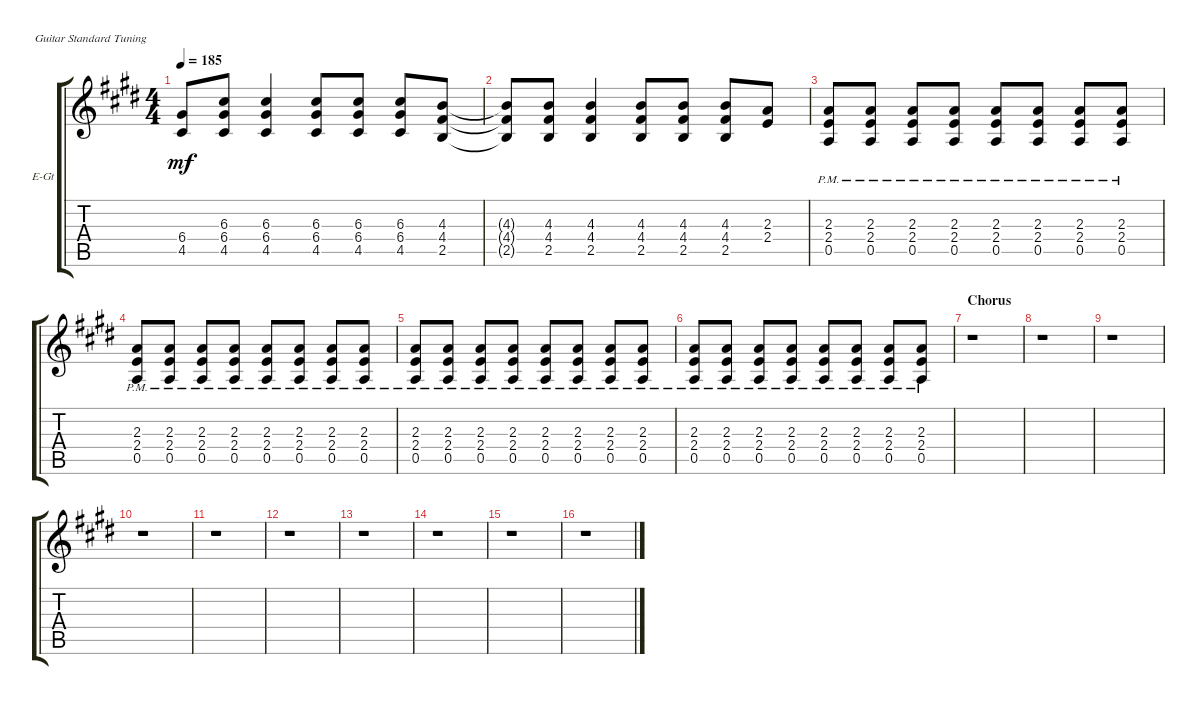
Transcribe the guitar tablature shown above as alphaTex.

\defaultSystemsLayout 4
\bracketExtendMode groupsimilarinstruments
\firstSystemTrackNameOrientation horizontal
\otherSystemsTrackNameOrientation horizontal
\track ("Guitar 5" "E-Gt") {instrument distortionguitar}
\staff {score tabs}
\tuning (E4 B3 G3 D3 A2 E2)
\ts (4 4)
\tempo 185
\clef g2
\ks e
(4.5{t} 6.4{t}).8{dy mf} (4.5 6.4 6.3).8 (4.5 6.4 6.3).4 (4.5 6.4 6.3).8 (4.5 6.4 6.3).8 (4.5 6.4 6.3).8 (2.5 4.4 4.3).8 |
(2.5{t} 4.4{t} 4.3{t}).8 (2.5 4.4 4.3).8 (2.5 4.4 4.3).4 (2.5 4.4 4.3).8 (2.5 4.4 4.3).8 (2.5 4.4 4.3).8 (2.4 2.3).8 |
(0.5{pm} 2.4{pm} 2.3{pm}).8 (0.5{pm} 2.4{pm} 2.3{pm}).8 (0.5{pm} 2.4{pm} 2.3{pm}).8 (0.5{pm} 2.4{pm} 2.3{pm}).8 (0.5{pm} 2.4{pm} 2.3{pm}).8 (0.5{pm} 2.4{pm} 2.3{pm}).8 (0.5{pm} 2.4{pm} 2.3{pm}).8 (0.5{pm} 2.4{pm} 2.3{pm}).8 |
(0.5{pm} 2.4{pm} 2.3{pm}).8 (0.5{pm} 2.4{pm} 2.3{pm}).8 (0.5{pm} 2.4{pm} 2.3{pm}).8 (0.5{pm} 2.4{pm} 2.3{pm}).8 (0.5{pm} 2.4{pm} 2.3{pm}).8 (0.5{pm} 2.4{pm} 2.3{pm}).8 (0.5{pm} 2.4{pm} 2.3{pm}).8 (0.5{pm} 2.4{pm} 2.3{pm}).8 |
(0.5{pm} 2.4{pm} 2.3{pm}).8 (0.5{pm} 2.4{pm} 2.3{pm}).8 (0.5{pm} 2.4{pm} 2.3{pm}).8 (0.5{pm} 2.4{pm} 2.3{pm}).8 (0.5{pm} 2.4{pm} 2.3{pm}).8 (0.5{pm} 2.4{pm} 2.3{pm}).8 (0.5{pm} 2.4{pm} 2.3{pm}).8 (0.5{pm} 2.4{pm} 2.3{pm}).8 |
(0.5{pm} 2.4{pm} 2.3{pm}).8 (0.5{pm} 2.4{pm} 2.3{pm}).8 (0.5{pm} 2.4{pm} 2.3{pm}).8 (0.5{pm} 2.4{pm} 2.3{pm}).8 (0.5{pm} 2.4{pm} 2.3{pm}).8 (0.5{pm} 2.4{pm} 2.3{pm}).8 (0.5{pm} 2.4{pm} 2.3{pm}).8 (0.5{pm} 2.4{pm} 2.3{pm}).8 |
\section ("" "Chorus")
r.1 |
r.1 |
r.1 |
r.1 |
r.1 |
r.1 |
r.1 |
r.1 |
r.1 |
r.1
